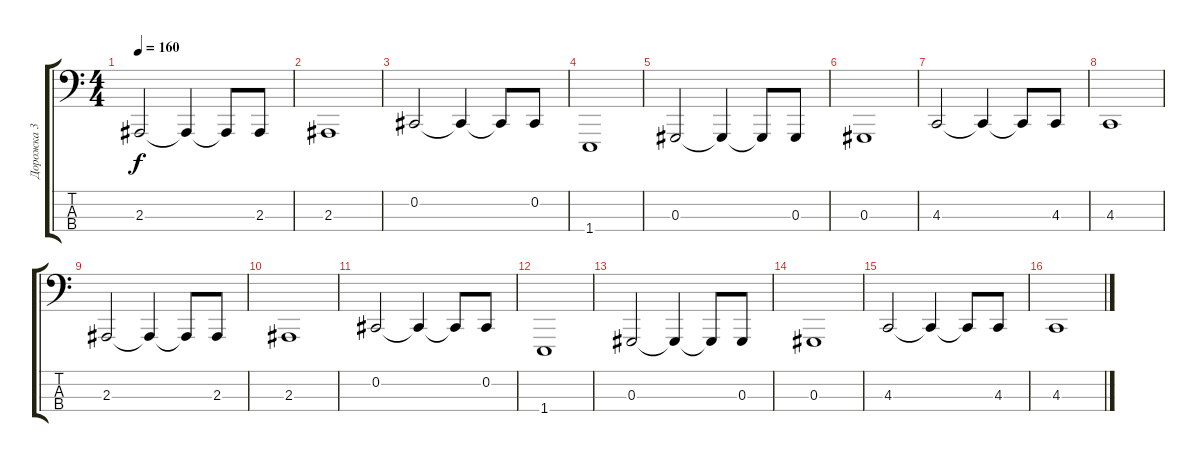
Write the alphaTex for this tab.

\track ("Дорожка 3" "Дорожка 3") {instrument lead8bassandlead}
\staff {score tabs}
\tuning (Gb2 Db2 Ab1 Eb1) {hide}
\ts (4 4)
\tempo 160
\clef f4
\ks c
2.3.2{dy f} 2.3{t}.4 2.3{t}.8 2.3.8 |
2.3.1 |
0.2.2 0.2{t}.4 0.2{t}.8 0.2.8 |
1.4.1 |
0.3.2 0.3{t}.4 0.3{t}.8 0.3.8 |
0.3.1 |
4.3.2 4.3{t}.4 4.3{t}.8 4.3.8 |
4.3.1 |
2.3.2 2.3{t}.4 2.3{t}.8 2.3.8 |
2.3.1 |
0.2.2 0.2{t}.4 0.2{t}.8 0.2.8 |
1.4.1 |
0.3.2 0.3{t}.4 0.3{t}.8 0.3.8 |
0.3.1 |
4.3.2 4.3{t}.4 4.3{t}.8 4.3.8 |
4.3.1
